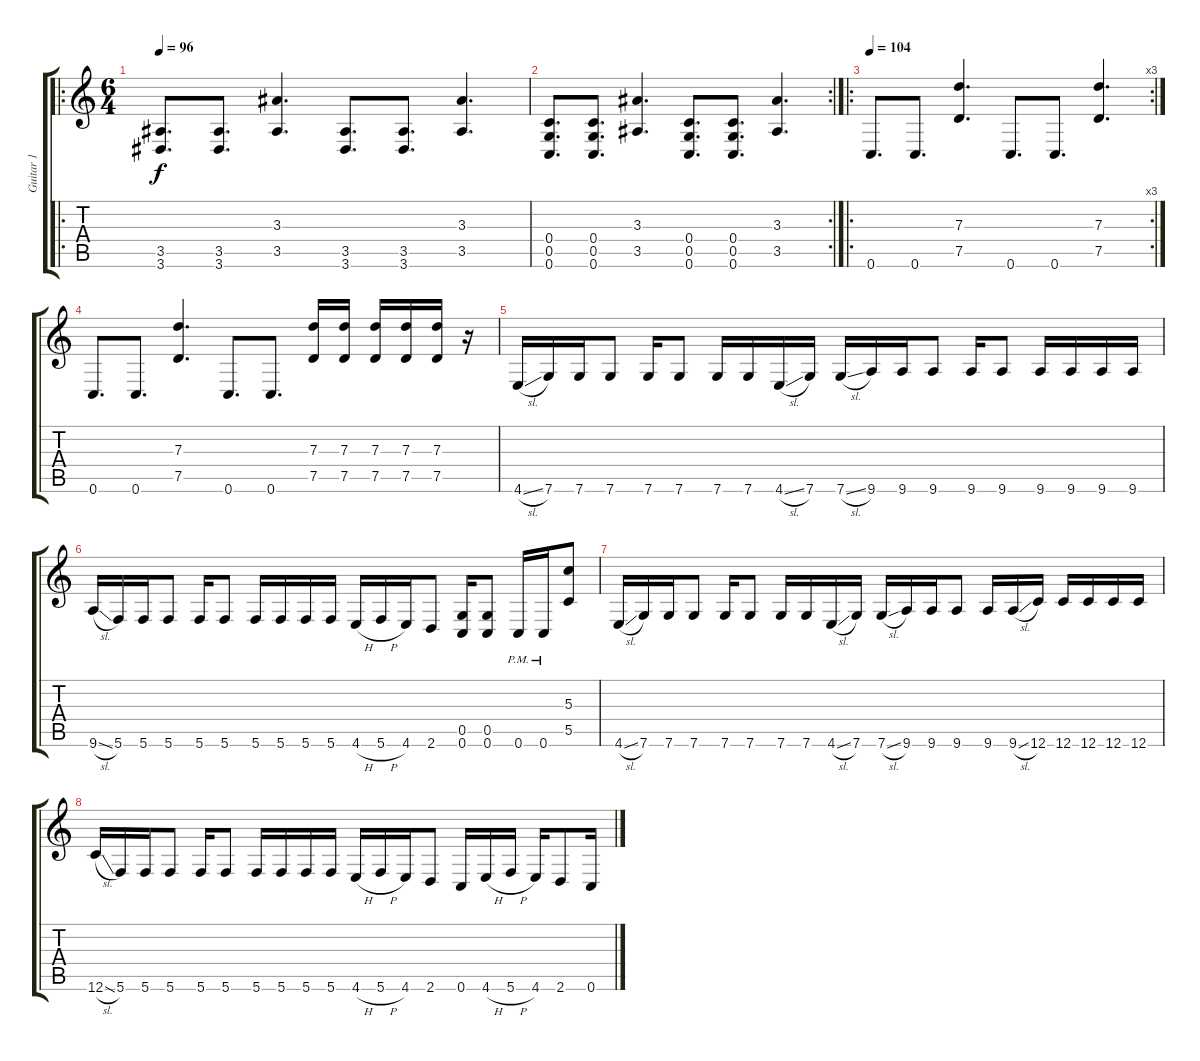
\track ("Guitar 1" "Guitar 1") {instrument distortionguitar}
\staff {score tabs}
\tuning (E4 C4 G3 C3 G2 C2) {hide}
\ro
\ts (6 4)
\tempo 96
\clef g2
\ks c
(3.5 3.6).8{d dy f} (3.5 3.6).8{d} (3.3 3.5).4{d} (3.5 3.6).8{d} (3.5 3.6).8{d} (3.3 3.5).4{d} |
\rc 2
(0.4 0.5 0.6).8{d} (0.4 0.5 0.6).8{d} (3.3 3.5).4{d} (0.4 0.5 0.6).8{d} (0.4 0.5 0.6).8{d} (3.3 3.5).4{d} |
\ro
\rc 3
\tempo 104
0.6.8{d} 0.6.8{d} (7.3 7.5).4{d} 0.6.8{d} 0.6.8{d} (7.3 7.5).4{d} |
0.6.8{d} 0.6.8{d} (7.3 7.5).4{d} 0.6.8{d} 0.6.8{d} (7.3 7.5).16 (7.3 7.5).16 (7.3 7.5).16 (7.3 7.5).16 (7.3 7.5).16 r.16 |
4.6{sl}.16 7.6.16 7.6.16 7.6.8 7.6.16 7.6.8 7.6.16 7.6.16 4.6{sl}.16 7.6.16 7.6{sl}.16 9.6.16 9.6.16 9.6.8 9.6.16 9.6.8 9.6.16 9.6.16 9.6.16 9.6.16 |
9.6{sl}.16 5.6.16 5.6.16 5.6.8 5.6.16 5.6.8 5.6.16 5.6.16 5.6.16 5.6.16 4.6{h}.16 5.6{h}.16 4.6.16 2.6.8 (0.5 0.6).16 (0.5 0.6).8 0.6{pm}.16 0.6{pm}.16 (5.3 5.5).8 |
4.6{sl}.16 7.6.16 7.6.16 7.6.8 7.6.16 7.6.8 7.6.16 7.6.16 4.6{sl}.16 7.6.16 7.6{sl}.16 9.6.16 9.6.16 9.6.8 9.6.16 9.6{sl}.16 12.6.16 12.6.16 12.6.16 12.6.16 12.6.16 |
12.6{sl}.16 5.6.16 5.6.16 5.6.8 5.6.16 5.6.8 5.6.16 5.6.16 5.6.16 5.6.16 4.6{h}.16 5.6{h}.16 4.6.16 2.6.8 0.6.16 4.6{h}.16 5.6{h}.16 4.6.16 2.6.8 0.6.16
